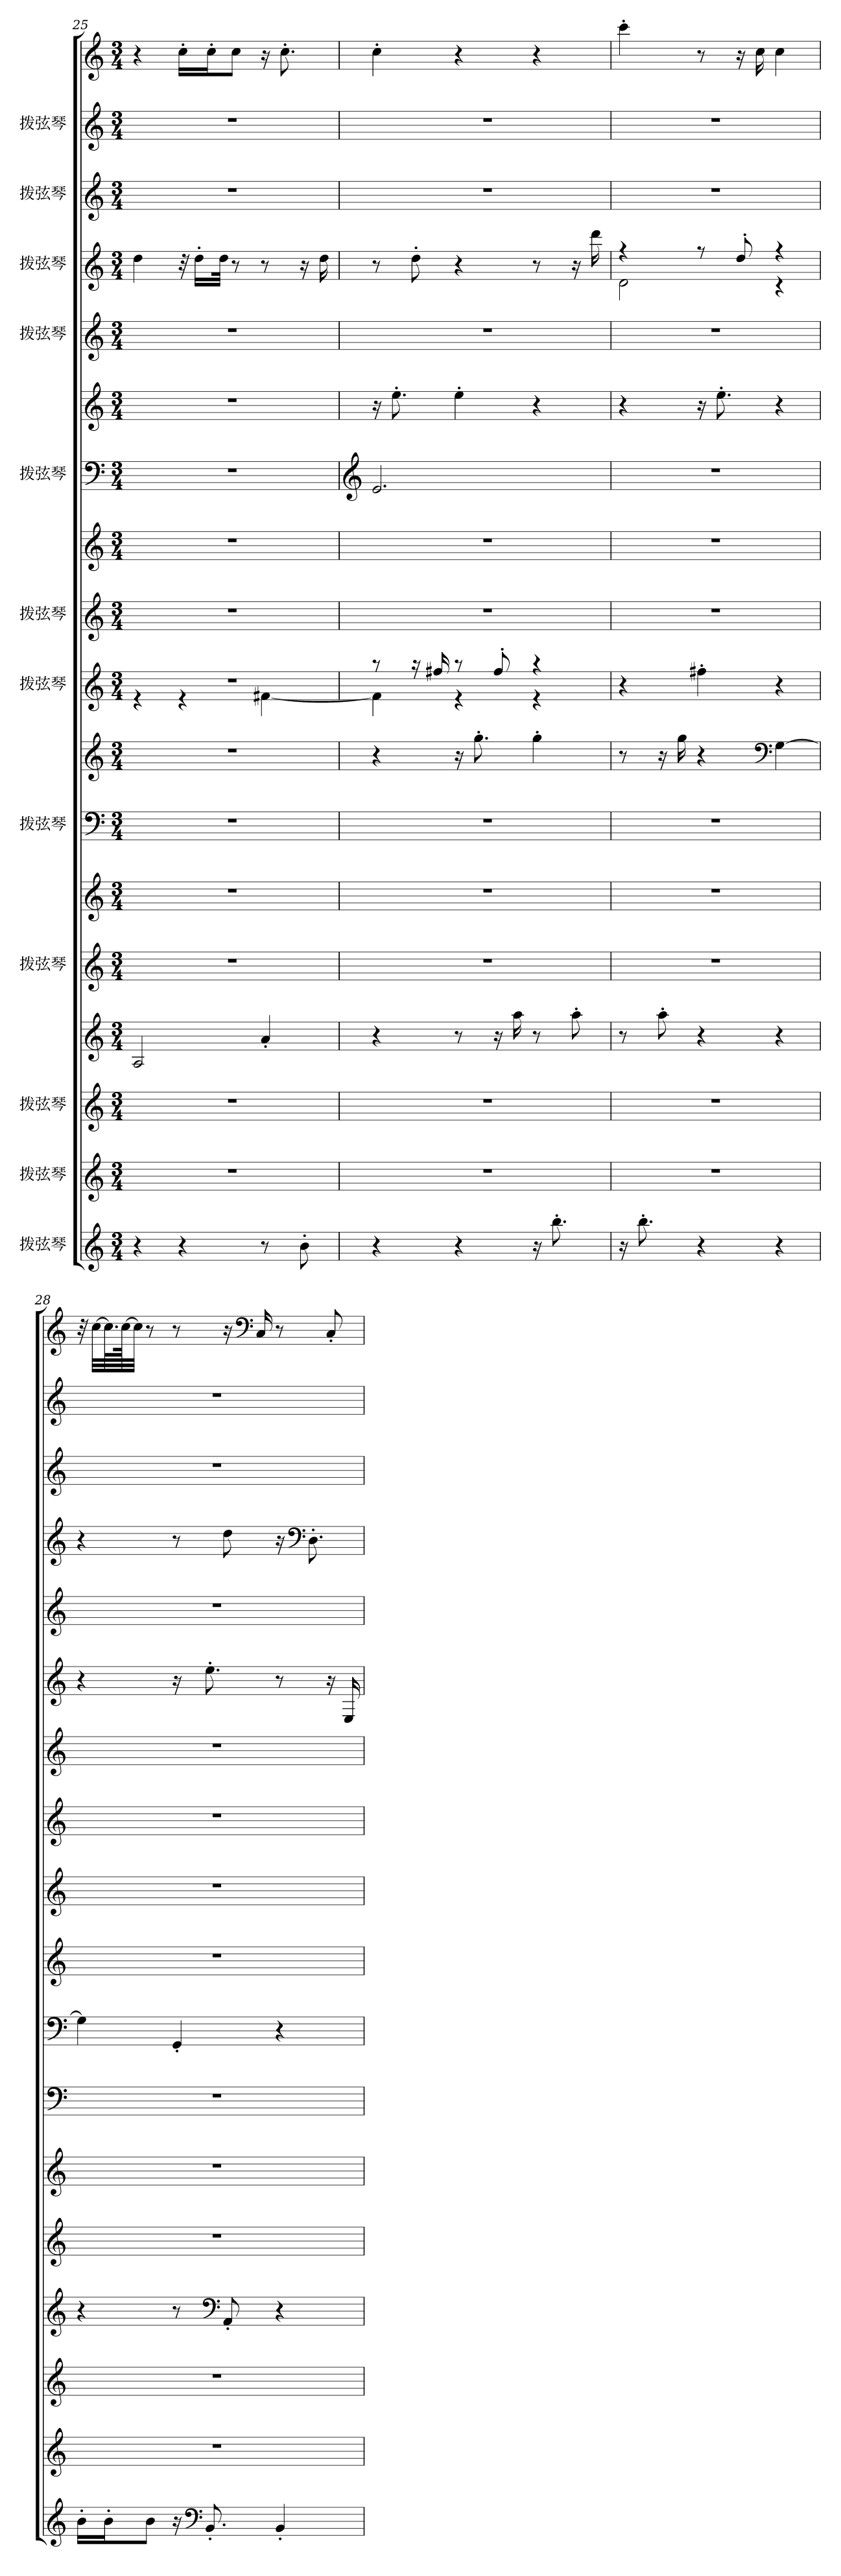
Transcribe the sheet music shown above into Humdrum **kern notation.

**kern	**kern	**kern	**kern	**kern	**kern	**kern	**kern	**kern	**kern	**kern	**kern	**kern	**kern	**kern	**kern	**kern	**kern
*part12	*part11	*part10	*part10	*part9	*part9	*part8	*part8	*part7	*part6	*part6	*part5	*part5	*part4	*part3	*part2	*part1	*part1
*staff18	*staff17	*staff16	*staff15	*staff14	*staff13	*staff12	*staff11	*staff10	*staff9	*staff8	*staff7	*staff6	*staff5	*staff4	*staff3	*staff2	*staff1
*I"拨弦琴	*I"拨弦琴	*I"拨弦琴	*	*I"拨弦琴	*	*I"拨弦琴	*	*I"拨弦琴	*I"拨弦琴	*	*I"拨弦琴	*	*I"拨弦琴	*I"拨弦琴	*I"拨弦琴	*I"拨弦琴	*
*clefG2	*clefG2	*clefG2	*clefG2	*clefG2	*clefG2	*clefF4	*clefG2	*clefG2	*clefG2	*clefG2	*clefF4	*clefG2	*clefG2	*clefG2	*clefG2	*clefG2	*clefG2
*k[]	*k[]	*k[]	*k[]	*k[]	*k[]	*k[]	*k[]	*k[]	*k[]	*k[]	*k[]	*k[]	*k[]	*k[]	*k[]	*k[]	*k[]
*M3/4	*M3/4	*M3/4	*M3/4	*M3/4	*M3/4	*M3/4	*M3/4	*M3/4	*M3/4	*M3/4	*M3/4	*M3/4	*M3/4	*M3/4	*M3/4	*M3/4	*M3/4
=25	=25	=25	=25	=25	=25	=25	=25	=25	=25	=25	=25	=25	=25	=25	=25	=25	=25
*	*	*	*	*	*	*	*	*^	*	*	*	*	*	*	*	*	*
4r	2.r	2.r	2A/	2.r	2.r	2.r	2.r	2.r	4r	2.r	2.r	2.r	2.r	2.r	4dd\	2.r	2.r	4r
4r	.	.	.	.	.	.	.	.	4r	.	.	.	.	.	32r	.	.	16cc'\LL
.	.	.	.	.	.	.	.	.	.	.	.	.	.	.	16dd'\LL	.	.	.
.	.	.	.	.	.	.	.	.	.	.	.	.	.	.	.	.	.	16cc'\J
.	.	.	.	.	.	.	.	.	.	.	.	.	.	.	32dd\JJk	.	.	.
.	.	.	.	.	.	.	.	.	.	.	.	.	.	.	8r	.	.	8cc\J
8r	.	.	4a'/	.	.	.	.	.	[4f#X\	.	.	.	.	.	8r	.	.	16r
.	.	.	.	.	.	.	.	.	.	.	.	.	.	.	.	.	.	8.cc'\
8b'\	.	.	.	.	.	.	.	.	.	.	.	.	.	.	16r	.	.	.
.	.	.	.	.	.	.	.	.	.	.	.	.	.	.	16dd\	.	.	.
=26	=26	=26	=26	=26	=26	=26	=26	=26	=26	=26	=26	=26	=26	=26	=26	=26	=26	=26
*	*	*	*	*	*	*	*	*	*	*	*	*clefG2	*	*	*	*	*	*
4r	2.r	2.r	4r	2.r	2.r	2.r	4r	8r	4f#\]	2.r	2.r	2.e/	16r	2.r	8r	2.r	2.r	4cc'\
.	.	.	.	.	.	.	.	.	.	.	.	.	8.ee'\	.	.	.	.	.
.	.	.	.	.	.	.	.	16r	.	.	.	.	.	.	8dd'\	.	.	.
.	.	.	.	.	.	.	.	16ff#X/	.	.	.	.	.	.	.	.	.	.
4r	.	.	8r	.	.	.	16r	8r	4r	.	.	.	4ee'\	.	4r	.	.	4r
.	.	.	.	.	.	.	8.gg'\	.	.	.	.	.	.	.	.	.	.	.
.	.	.	16r	.	.	.	.	8ff#'/	.	.	.	.	.	.	.	.	.	.
.	.	.	16aa\	.	.	.	.	.	.	.	.	.	.	.	.	.	.	.
16r	.	.	8r	.	.	.	4gg'\	4r	4r	.	.	.	4r	.	8r	.	.	4r
8.bb'\	.	.	.	.	.	.	.	.	.	.	.	.	.	.	.	.	.	.
.	.	.	8aa'\	.	.	.	.	.	.	.	.	.	.	.	16r	.	.	.
.	.	.	.	.	.	.	.	.	.	.	.	.	.	.	16ddd\	.	.	.
*	*	*	*	*	*	*	*	*v	*v	*	*	*	*	*	*	*	*	*
!!LO:PB:g=z
=27	=27	=27	=27	=27	=27	=27	=27	=27	=27	=27	=27	=27	=27	=27	=27	=27	=27
*	*	*	*	*	*	*	*	*	*	*	*	*	*	*^	*	*	*
16r	2.r	2.r	8r	2.r	2.r	2.r	8r	4r	2.r	2.r	2.r	4r	2.r	4r	2d\	2.r	2.r	4ccc'\
8.bb'\	.	.	.	.	.	.	.	.	.	.	.	.	.	.	.	.	.	.
.	.	.	8aa'\	.	.	.	16r	.	.	.	.	.	.	.	.	.	.	.
.	.	.	.	.	.	.	16gg\	.	.	.	.	.	.	.	.	.	.	.
4r	.	.	4r	.	.	.	4r	4ff#X'\	.	.	.	16r	.	8r	.	.	.	8r
.	.	.	.	.	.	.	.	.	.	.	.	8.ee'\	.	.	.	.	.	.
.	.	.	.	.	.	.	.	.	.	.	.	.	.	8dd'/	.	.	.	16r
.	.	.	.	.	.	.	.	.	.	.	.	.	.	.	.	.	.	16cc\
*	*	*	*	*	*	*	*clefF4	*	*	*	*	*	*	*	*	*	*	*
4r	.	.	4r	.	.	.	[4G\	4r	.	.	.	4r	.	4r	4r	.	.	4cc\
*	*	*	*	*	*	*	*	*	*	*	*	*	*	*v	*v	*	*	*
=28	=28	=28	=28	=28	=28	=28	=28	=28	=28	=28	=28	=28	=28	=28	=28	=28	=28
16b'\LL	2.r	2.r	4r	2.r	2.r	2.r	4G\]	2.r	2.r	2.r	2.r	4r	2.r	4r	2.r	2.r	32r
.	.	.	.	.	.	.	.	.	.	.	.	.	.	.	.	.	[32cc\LLL
16b'\J	.	.	.	.	.	.	.	.	.	.	.	.	.	.	.	.	64.cc\L]
.	.	.	.	.	.	.	.	.	.	.	.	.	.	.	.	.	[128cc\JK
.	.	.	.	.	.	.	.	.	.	.	.	.	.	.	.	.	32cc\JJJ]
8b\J	.	.	.	.	.	.	.	.	.	.	.	.	.	.	.	.	8r
16r	.	.	8r	.	.	.	4GG'/	.	.	.	.	16r	.	8r	.	.	8r
*clefF4	*	*	*	*	*	*	*	*	*	*	*	*	*	*	*	*	*
8.BB'/	.	.	.	.	.	.	.	.	.	.	.	8.ee'\	.	.	.	.	.
*	*	*	*clefF4	*	*	*	*	*	*	*	*	*	*	*	*	*	*
.	.	.	8AA'/	.	.	.	.	.	.	.	.	.	.	8dd\	.	.	16r
*	*	*	*	*	*	*	*	*	*	*	*	*	*	*	*	*	*clefF4
.	.	.	.	.	.	.	.	.	.	.	.	.	.	.	.	.	16C/
4BB'/	.	.	4r	.	.	.	4r	.	.	.	.	8r	.	16r	.	.	8r
*	*	*	*	*	*	*	*	*	*	*	*	*	*	*clefF4	*	*	*
.	.	.	.	.	.	.	.	.	.	.	.	.	.	8.D'\	.	.	.
.	.	.	.	.	.	.	.	.	.	.	.	16r	.	.	.	.	8C'/
.	.	.	.	.	.	.	.	.	.	.	.	16E/	.	.	.	.	.
=	=	=	=	=	=	=	=	=	=	=	=	=	=	=	=	=	=
*-	*-	*-	*-	*-	*-	*-	*-	*-	*-	*-	*-	*-	*-	*-	*-	*-	*-
